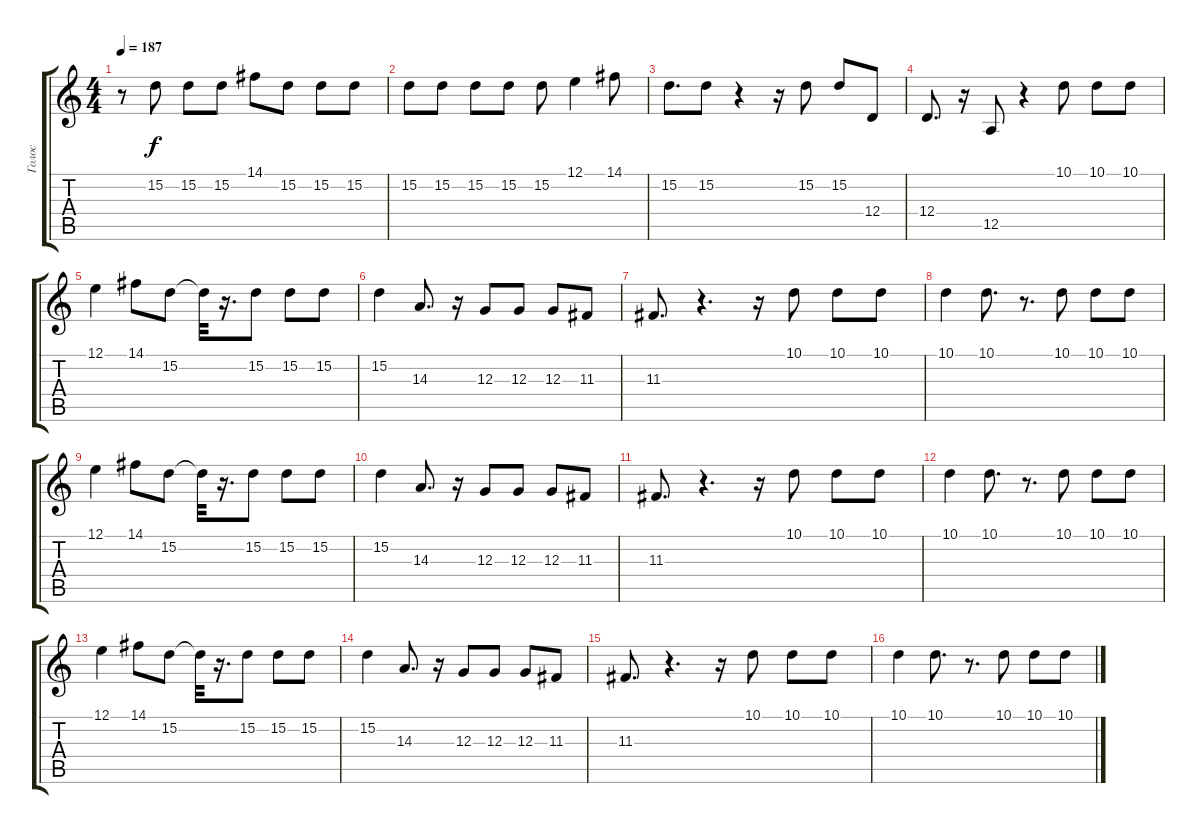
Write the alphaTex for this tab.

\track ("Голос" "Голос") {instrument clarinet}
\staff {score tabs}
\tuning (E4 B3 G3 D3 A2 E2) {hide}
\ts (4 4)
\tempo 187
\clef g2
\ks c
r.8{dy f} 15.2.8 15.2.8 15.2.8 14.1.8 15.2.8 15.2.8 15.2.8 |
15.2.8 15.2.8 15.2.8 15.2.8 15.2.8 12.1.4 14.1.8 |
15.2.8{d} 15.2.8 r.4 r.16 15.2.8 15.2.8 12.4.8 |
12.4.8{d} r.16 12.5.8 r.4 10.1.8 10.1.8 10.1.8 |
12.1.4 14.1.8 15.2.8 15.2{t}.32 r.16{d} 15.2.8 15.2.8 15.2.8 |
15.2.4 14.3.8{d} r.16 12.3.8 12.3.8 12.3.8 11.3.8 |
11.3.8{d} r.4{d} r.16 10.1.8 10.1.8 10.1.8 |
10.1.4 10.1.8{d} r.8{d} 10.1.8 10.1.8 10.1.8 |
12.1.4 14.1.8 15.2.8 15.2{t}.32 r.16{d} 15.2.8 15.2.8 15.2.8 |
15.2.4 14.3.8{d} r.16 12.3.8 12.3.8 12.3.8 11.3.8 |
11.3.8{d} r.4{d} r.16 10.1.8 10.1.8 10.1.8 |
10.1.4 10.1.8{d} r.8{d} 10.1.8 10.1.8 10.1.8 |
12.1.4 14.1.8 15.2.8 15.2{t}.32 r.16{d} 15.2.8 15.2.8 15.2.8 |
15.2.4 14.3.8{d} r.16 12.3.8 12.3.8 12.3.8 11.3.8 |
11.3.8{d} r.4{d} r.16 10.1.8 10.1.8 10.1.8 |
10.1.4 10.1.8{d} r.8{d} 10.1.8 10.1.8 10.1.8
